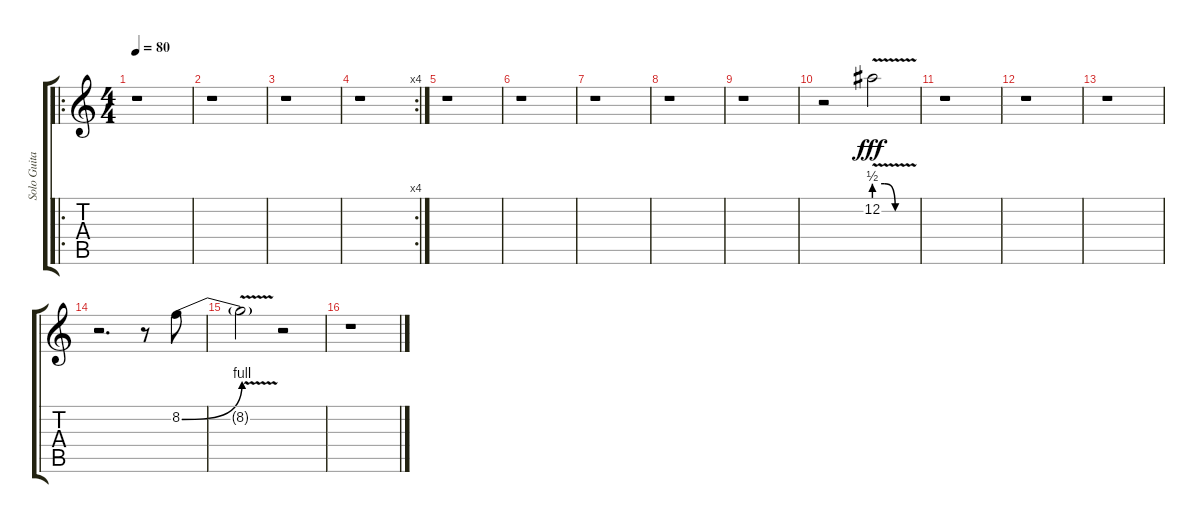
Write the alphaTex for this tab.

\track ("Solo Guitar" "Solo Guita") {instrument acousticguitarsteel}
\staff {score tabs}
\tuning (D4 A3 F3 C3 G2 D2) {hide}
\ro
\ts (4 4)
\tempo 80
\clef g2
\ks c
r.1{dy fff} |
r.1 |
r.1 |
\rc 4
r.1 |
r.1 |
r.1 |
r.1 |
r.1 |
r.1 |
r.2 12.2{be (custom 0 2 15 2 30 0 60 0) v}.2 |
r.1 |
r.1 |
r.1 |
r.2{d} r.8 8.2{be (bend 0 0 60 4)}.8 |
8.2{v t}.2 r.2 |
r.1
